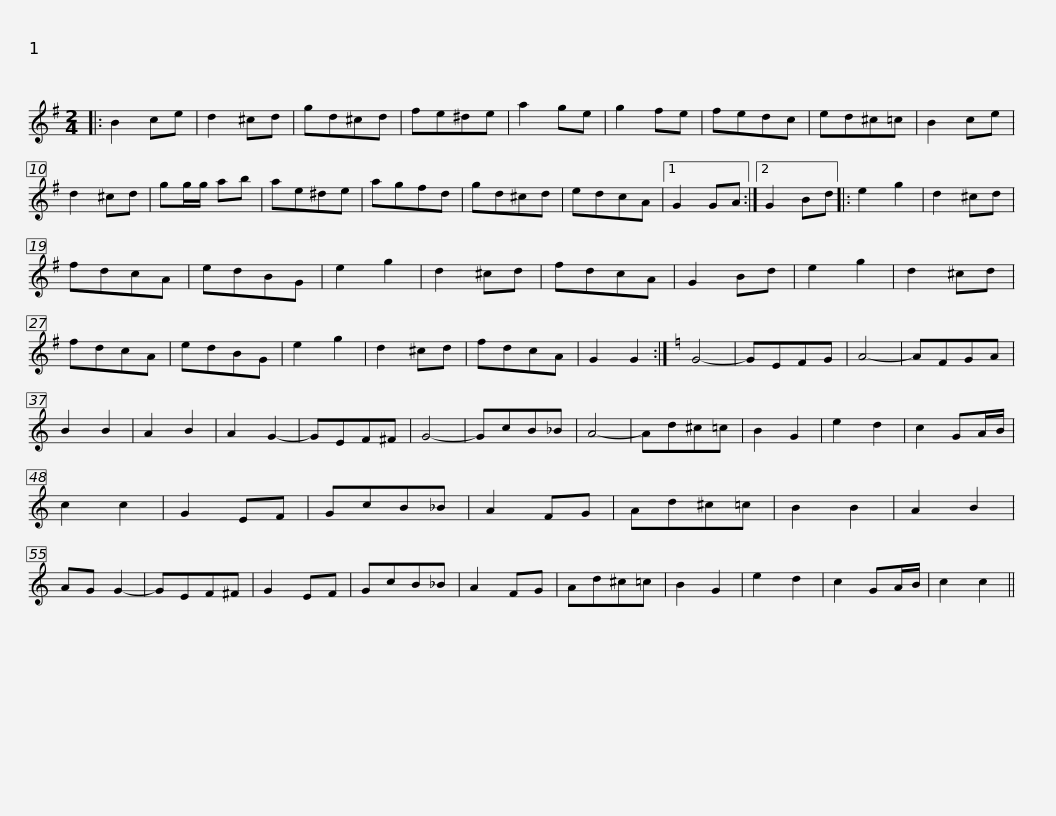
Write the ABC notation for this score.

X:1
L:1/8
M:2/4
I:linebreak $
K:G
V:1 treble
V:1
|: B2 ce | d2 ^cd | gd^cd | fe^de | a2 ge | %5
 g2 fe | fedc | ed^c=c | B2 ce | d2 ^cd |$ %10
 gg/g/ ab | ae^de | agfd | gd^cd | edcA |1 %15
 G2 GA :|2 G2 Bd |: e2 g2 | d2 ^cd | fdcA |$ %20
 edBG | e2 g2 | d2 ^cd | fdcA | G2 Bd | %25
 e2 g2 | d2 ^cd | fdcA | edBG | e2 g2 | %30
 d2 ^cd | fdcA |$ G2 G2 :|[K:C] G4- | GEFG | %35
 A4- | AFGA | B2 B2 | A2 B2 | A2 G2- | %40
 GEF^F | G4- | GcB_B | A4- | Ad^c=c | %45
 B2 G2 |$ e2 d2 | c2 GA/B/ | c2 c2 | G2 EF | %50
 GcB_B | A2 FG | Ad^c=c | B2 B2 | A2 B2 | %55
 AG G2- | GEF^F | G2 EF | GcB_B |$ A2 FG | %60
 Ad^c=c | B2 G2 | e2 d2 | c2 GA/B/ | c2 c2 || %65
